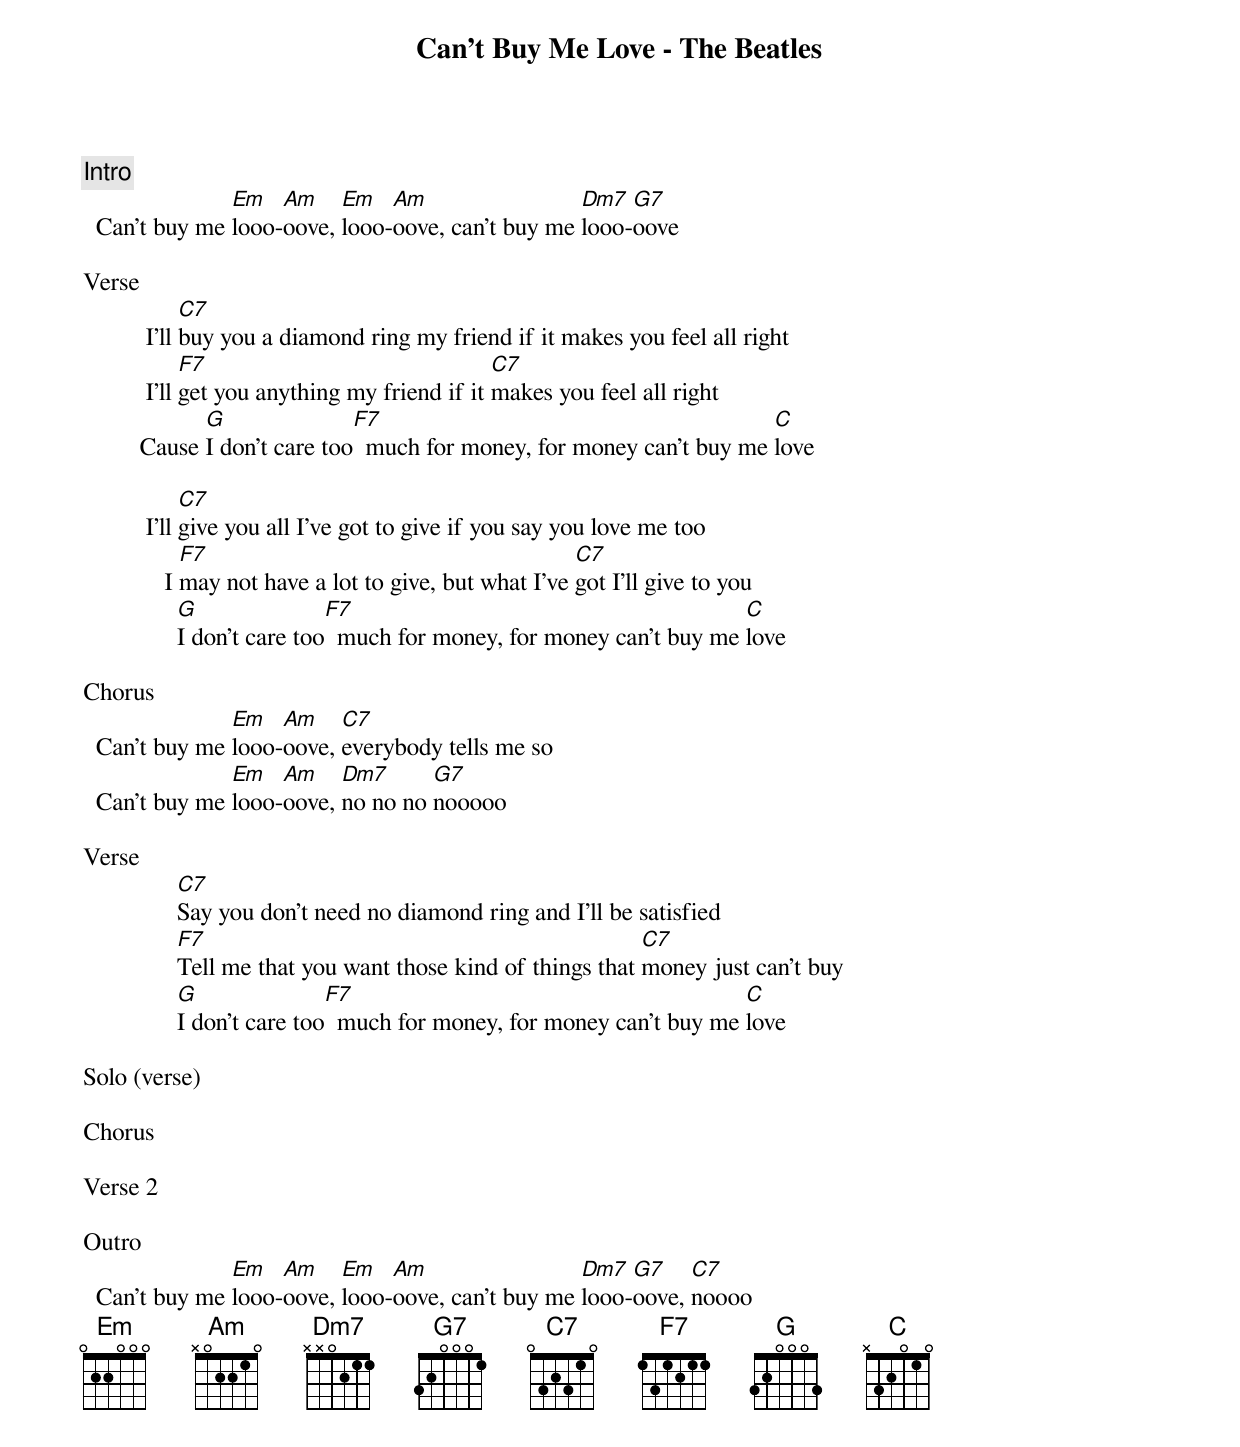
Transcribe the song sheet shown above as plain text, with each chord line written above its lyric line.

Can't Buy Me Love - The Beatles

Intro
               Em   Am    Em   Am                 Dm7  G7
  Can't buy me looo-oove, looo-oove, can't buy me looo-oove

Verse
               C7
          I'll buy you a diamond ring my friend if it makes you feel all right
               F7                               C7
          I'll get you anything my friend if it makes you feel all right
               G               F7                                       C
         Cause I don't care too  much for money, for money can't buy me love

               C7
          I'll give you all I've got to give if you say you love me too
               F7                                        C7
             I may not have a lot to give, but what I've got I'll give to you
               G               F7                                       C
               I don't care too  much for money, for money can't buy me love

Chorus
               Em   Am    C7
  Can't buy me looo-oove, everybody tells me so
               Em   Am    Dm7      G7
  Can't buy me looo-oove, no no no nooooo

Verse
               C7
               Say you don't need no diamond ring and I'll be satisfied
               F7                                              C7
               Tell me that you want those kind of things that money just can't buy
               G               F7                                       C
               I don't care too  much for money, for money can't buy me love

Solo (verse)

Chorus

Verse 2

Outro
               Em   Am    Em   Am                 Dm7  G7    C7
  Can't buy me looo-oove, looo-oove, can't buy me looo-oove, noooo
